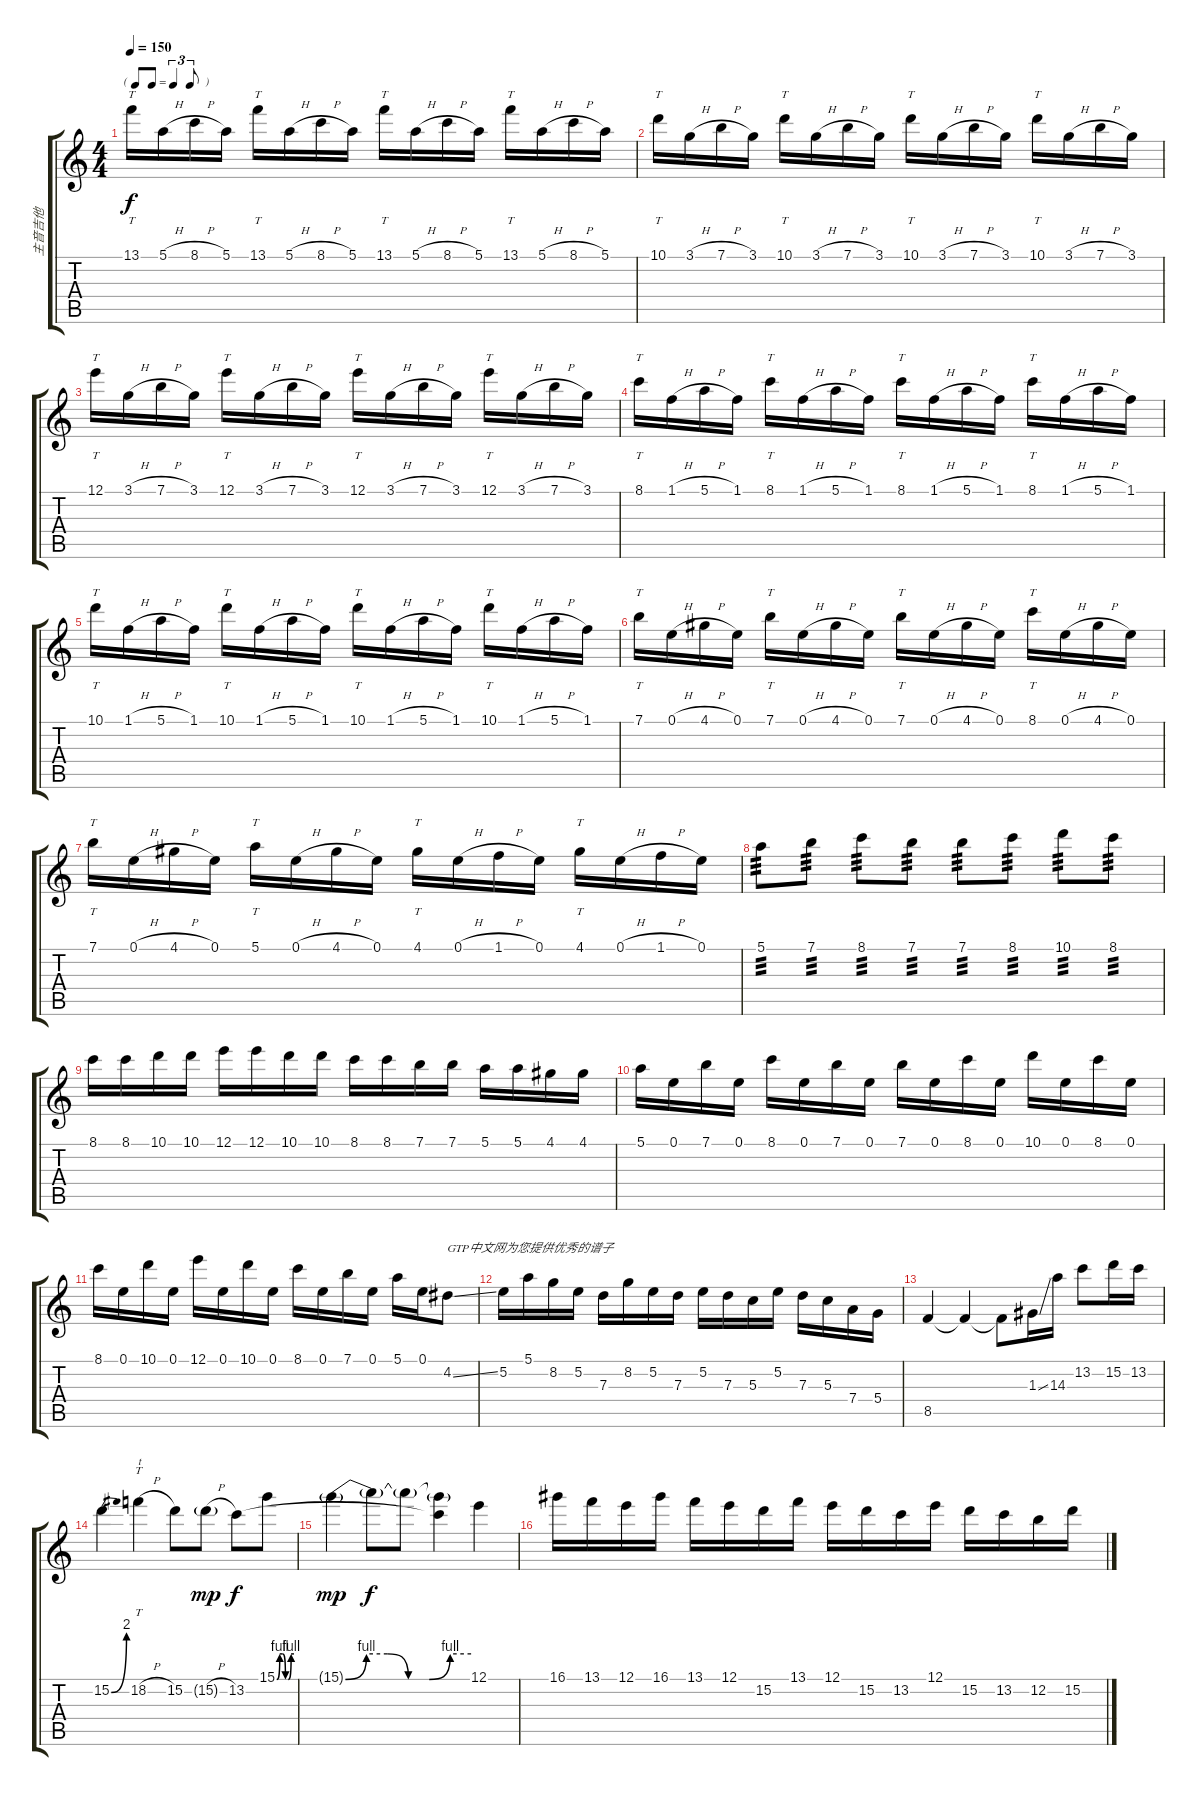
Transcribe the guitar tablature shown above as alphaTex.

\track ("主音吉他" "主音吉他") {instrument overdrivenguitar}
\staff {score tabs}
\tuning (E4 B3 G3 D3 A2 E2) {hide}
\ts (4 4)
\tf triplet8th
\tempo 150
\clef g2
\ks c
13.1.16{tt dy f} 5.1{h}.16 8.1{h}.16 5.1.16 13.1.16{tt} 5.1{h}.16 8.1{h}.16 5.1.16 13.1.16{tt} 5.1{h}.16 8.1{h}.16 5.1.16 13.1.16{tt} 5.1{h}.16 8.1{h}.16 5.1.16 |
10.1.16{tt} 3.1{h}.16 7.1{h}.16 3.1.16 10.1.16{tt} 3.1{h}.16 7.1{h}.16 3.1.16 10.1.16{tt} 3.1{h}.16 7.1{h}.16 3.1.16 10.1.16{tt} 3.1{h}.16 7.1{h}.16 3.1.16 |
12.1.16{tt} 3.1{h}.16 7.1{h}.16 3.1.16 12.1.16{tt} 3.1{h}.16 7.1{h}.16 3.1.16 12.1.16{tt} 3.1{h}.16 7.1{h}.16 3.1.16 12.1.16{tt} 3.1{h}.16 7.1{h}.16 3.1.16 |
8.1.16{tt} 1.1{h}.16 5.1{h}.16 1.1.16 8.1.16{tt} 1.1{h}.16 5.1{h}.16 1.1.16 8.1.16{tt} 1.1{h}.16 5.1{h}.16 1.1.16 8.1.16{tt} 1.1{h}.16 5.1{h}.16 1.1.16 |
10.1.16{tt} 1.1{h}.16 5.1{h}.16 1.1.16 10.1.16{tt} 1.1{h}.16 5.1{h}.16 1.1.16 10.1.16{tt} 1.1{h}.16 5.1{h}.16 1.1.16 10.1.16{tt} 1.1{h}.16 5.1{h}.16 1.1.16 |
7.1.16{tt} 0.1{h}.16 4.1{h}.16 0.1.16 7.1.16{tt} 0.1{h}.16 4.1{h}.16 0.1.16 7.1.16{tt} 0.1{h}.16 4.1{h}.16 0.1.16 8.1.16{tt} 0.1{h}.16 4.1{h}.16 0.1.16 |
7.1.16{tt} 0.1{h}.16 4.1{h}.16 0.1.16 5.1.16{tt} 0.1{h}.16 4.1{h}.16 0.1.16 4.1.16{tt} 0.1{h}.16 1.1{h}.16 0.1.16 4.1.16{tt} 0.1{h}.16 1.1{h}.16 0.1.16 |
5.1.8{tp 3} 7.1.8{tp 3} 8.1.8{tp 3} 7.1.8{tp 3} 7.1.8{tp 3} 8.1.8{tp 3} 10.1.8{tp 3} 8.1.8{tp 3} |
8.1.16 8.1.16 10.1.16 10.1.16 12.1.16 12.1.16 10.1.16 10.1.16 8.1.16 8.1.16 7.1.16 7.1.16 5.1.16 5.1.16 4.1.16 4.1.16 |
5.1.16 0.1.16 7.1.16 0.1.16 8.1.16 0.1.16 7.1.16 0.1.16 7.1.16 0.1.16 8.1.16 0.1.16 10.1.16 0.1.16 8.1.16 0.1.16 |
8.1.16 0.1.16 10.1.16 0.1.16 12.1.16 0.1.16 10.1.16 0.1.16 8.1.16 0.1.16 7.1.16 0.1.16 5.1.16 0.1.16 4.2{ss}.8{txt "GTP中文网为您提供优秀的谱子"} |
5.2.16 5.1.16 8.2.16 5.2.16 7.3.16 8.2.16 5.2.16 7.3.16 5.2.16 7.3.16 5.3.16 5.2.16 7.3.16 5.3.16 7.4.16 5.4.16 |
8.5.4{txt " "} 8.5{t}.4 8.5{t}.8 1.3{ss}.16 14.3.16 13.2.8 15.2.16 13.2.16 |
15.2{be (bend 0 0 60 8)}.4 18.2{h}.4{tt txt "t"} 15.2.8 15.2{h g}.8{dy mp} 13.2.8{dy f} 15.1{be (custom 0 0 10 4 20 4 30 0 40 0 50 4 60 4)}.8 |
15.1{be (custom 0 0 10 4 20 4 30 0 40 0 50 4 60 4) g}.4{dy mp} 15.1{t}.8{dy f} 15.1{t}.8 (15.1{t} 13.2{t}).4 12.1.4 |
16.1.16 13.1.16 12.1.16 16.1.16 13.1.16 12.1.16 15.2.16 13.1.16 12.1.16 15.2.16 13.2.16 12.1.16 15.2.16 13.2.16 12.2.16 15.2.16
